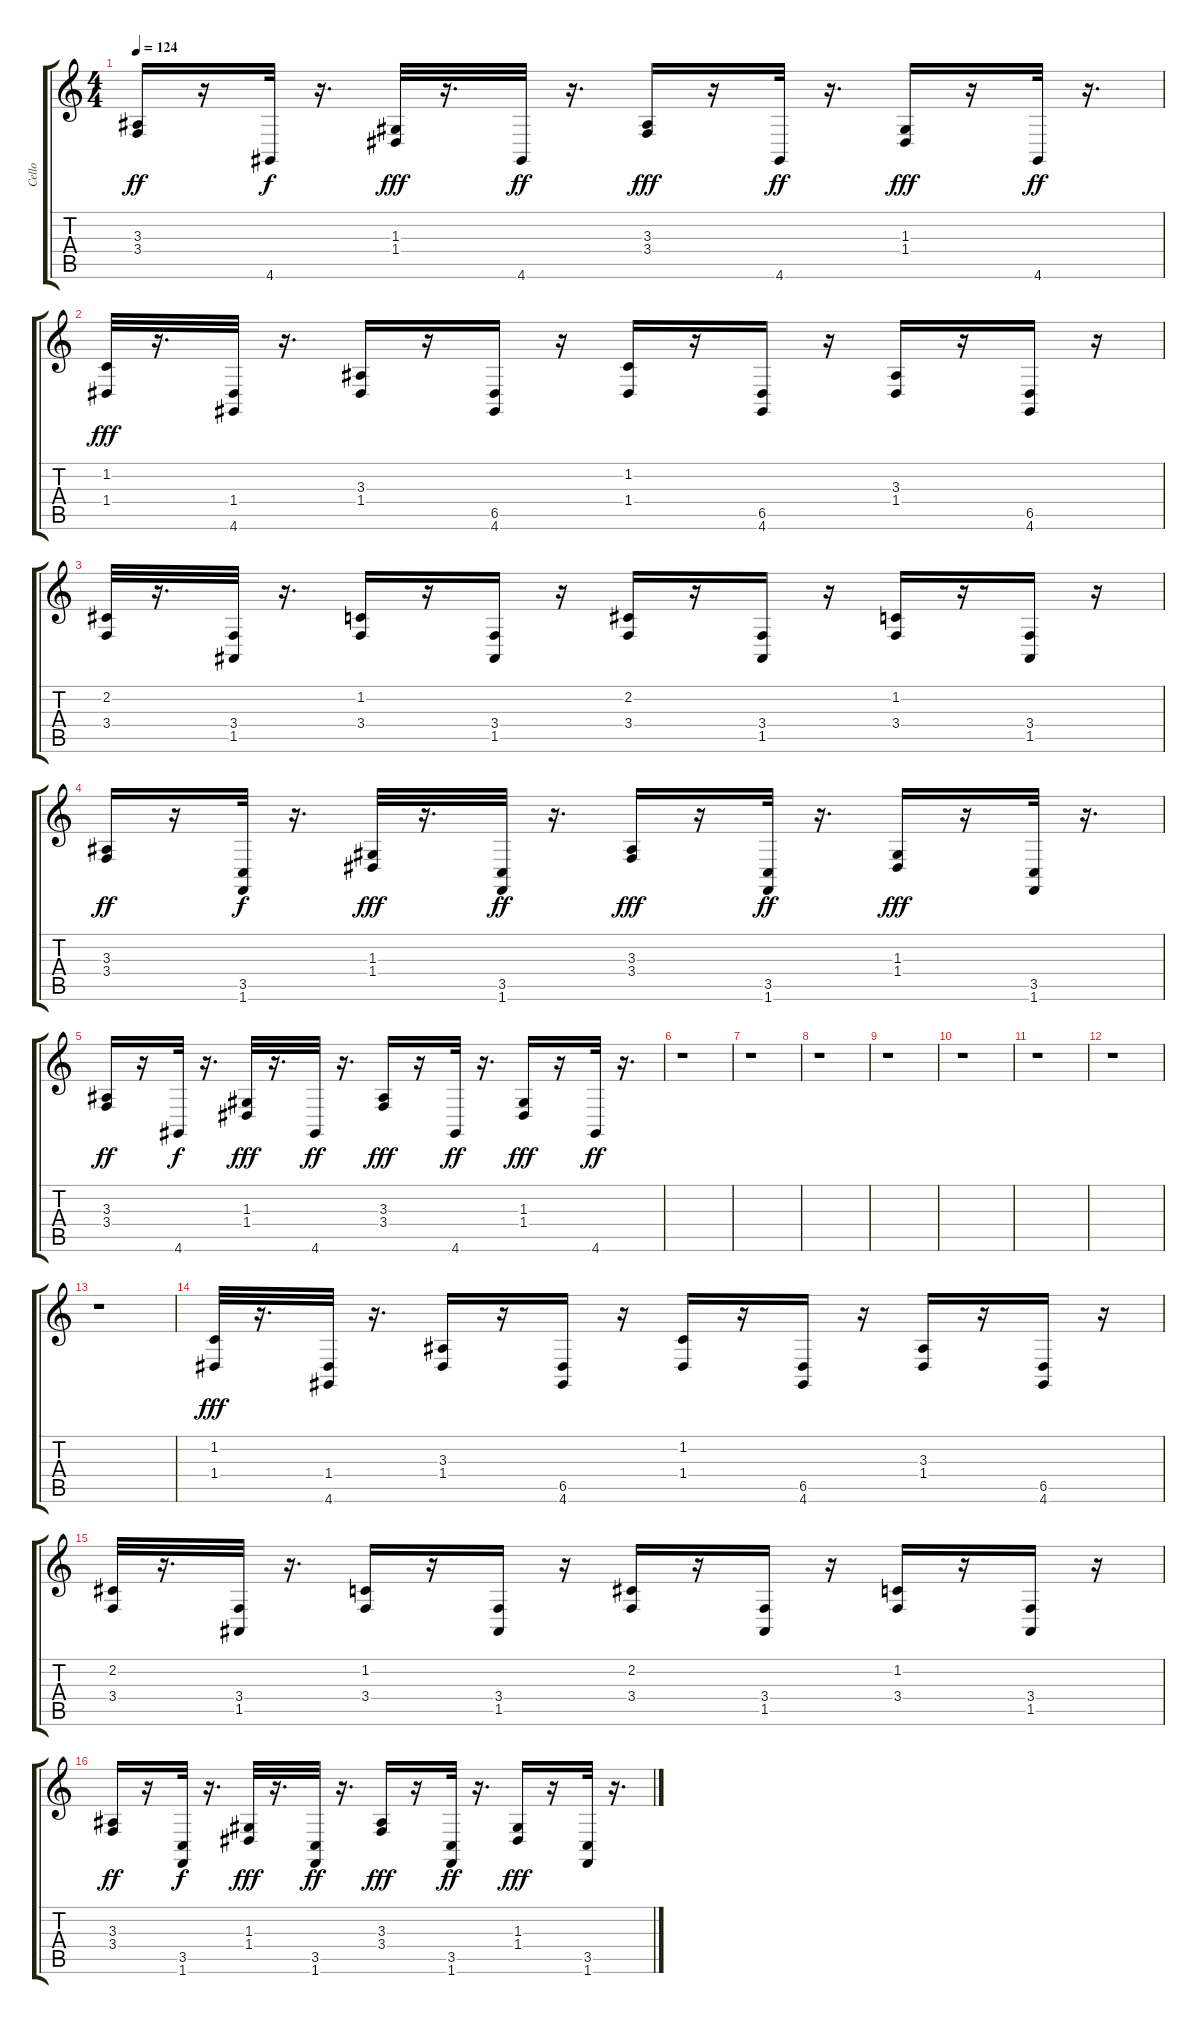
\track ("Cello" "Cello") {instrument cello}
\staff {score tabs}
\tuning (E4 B3 G3 D3 A2 E2) {hide}
\ts (4 4)
\tempo 124
\clef g2
\ks c
(3.3 3.4).16{dy ff} r.16 4.6.32{dy f} r.16{d} (1.3 1.4).32{dy fff} r.16{d} 4.6.32{dy ff} r.16{d} (3.3 3.4).16{dy fff} r.16 4.6.32{dy ff} r.16{d} (1.3 1.4).16{dy fff} r.16 4.6.32{dy ff} r.16{d} |
(1.2 1.4).32{dy fff} r.16{d} (1.4 4.6).32 r.16{d} (3.3 1.4).16 r.16 (6.5 4.6).16 r.16 (1.2 1.4).16 r.16 (6.5 4.6).16 r.16 (3.3 1.4).16 r.16 (6.5 4.6).16 r.16 |
(2.2 3.4).32 r.16{d} (3.4 1.5).32 r.16{d} (1.2 3.4).16 r.16 (3.4 1.5).16 r.16 (2.2 3.4).16 r.16 (3.4 1.5).16 r.16 (1.2 3.4).16 r.16 (3.4 1.5).16 r.16 |
(3.3 3.4).16{dy ff} r.16 (3.5 1.6).32{dy f} r.16{d} (1.3 1.4).32{dy fff} r.16{d} (3.5 1.6).32{dy ff} r.16{d} (3.3 3.4).16{dy fff} r.16 (3.5 1.6).32{dy ff} r.16{d} (1.3 1.4).16{dy fff} r.16 (3.5 1.6).32 r.16{d} |
(3.3 3.4).16{dy ff} r.16 4.6.32{dy f} r.16{d} (1.3 1.4).32{dy fff} r.16{d} 4.6.32{dy ff} r.16{d} (3.3 3.4).16{dy fff} r.16 4.6.32{dy ff} r.16{d} (1.3 1.4).16{dy fff} r.16 4.6.32{dy ff} r.16{d} |
r.1 |
r.1 |
r.1 |
r.1 |
r.1 |
r.1 |
r.1 |
r.1 |
(1.2 1.4).32{dy fff} r.16{d} (1.4 4.6).32 r.16{d} (3.3 1.4).16 r.16 (6.5 4.6).16 r.16 (1.2 1.4).16 r.16 (6.5 4.6).16 r.16 (3.3 1.4).16 r.16 (6.5 4.6).16 r.16 |
(2.2 3.4).32 r.16{d} (3.4 1.5).32 r.16{d} (1.2 3.4).16 r.16 (3.4 1.5).16 r.16 (2.2 3.4).16 r.16 (3.4 1.5).16 r.16 (1.2 3.4).16 r.16 (3.4 1.5).16 r.16 |
(3.3 3.4).16{dy ff} r.16 (3.5 1.6).32{dy f} r.16{d} (1.3 1.4).32{dy fff} r.16{d} (3.5 1.6).32{dy ff} r.16{d} (3.3 3.4).16{dy fff} r.16 (3.5 1.6).32{dy ff} r.16{d} (1.3 1.4).16{dy fff} r.16 (3.5 1.6).32 r.16{d}
